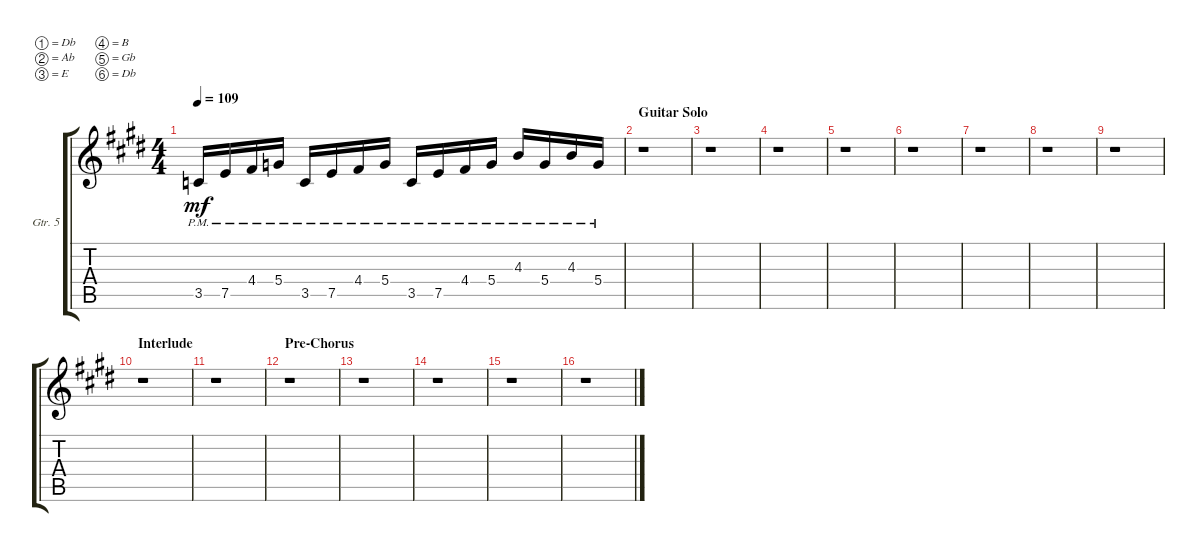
\defaultSystemsLayout 4
\bracketExtendMode groupsimilarinstruments
\firstSystemTrackNameOrientation horizontal
\otherSystemsTrackNameOrientation horizontal
\track ("Guitar 5" "Gtr. 5") {instrument distortionguitar}
\staff {score tabs}
\tuning (Db4 Ab3 E3 B2 Gb2 Db2)
\displaytranspose 15
\ts (4 4)
\tempo 109
\clef g2
\ks c#minor
3.5{pm}.16{dy mf} 7.5{pm}.16 4.4{pm}.16 5.4{pm}.16 3.5{pm}.16 7.5{pm}.16 4.4{pm}.16 5.4{pm}.16 3.5{pm}.16 7.5{pm}.16 4.4{pm}.16 5.4{pm}.16 4.3{pm}.16 5.4{pm}.16 4.3{pm}.16 5.4{pm}.16 |
\section ("" "Guitar Solo")
r.1 |
r.1 |
r.1 |
r.1 |
r.1 |
r.1 |
r.1 |
r.1 |
\section ("" "Interlude")
r.1 |
r.1 |
\section ("" "Pre-Chorus")
r.1 |
r.1 |
r.1 |
r.1 |
r.1
